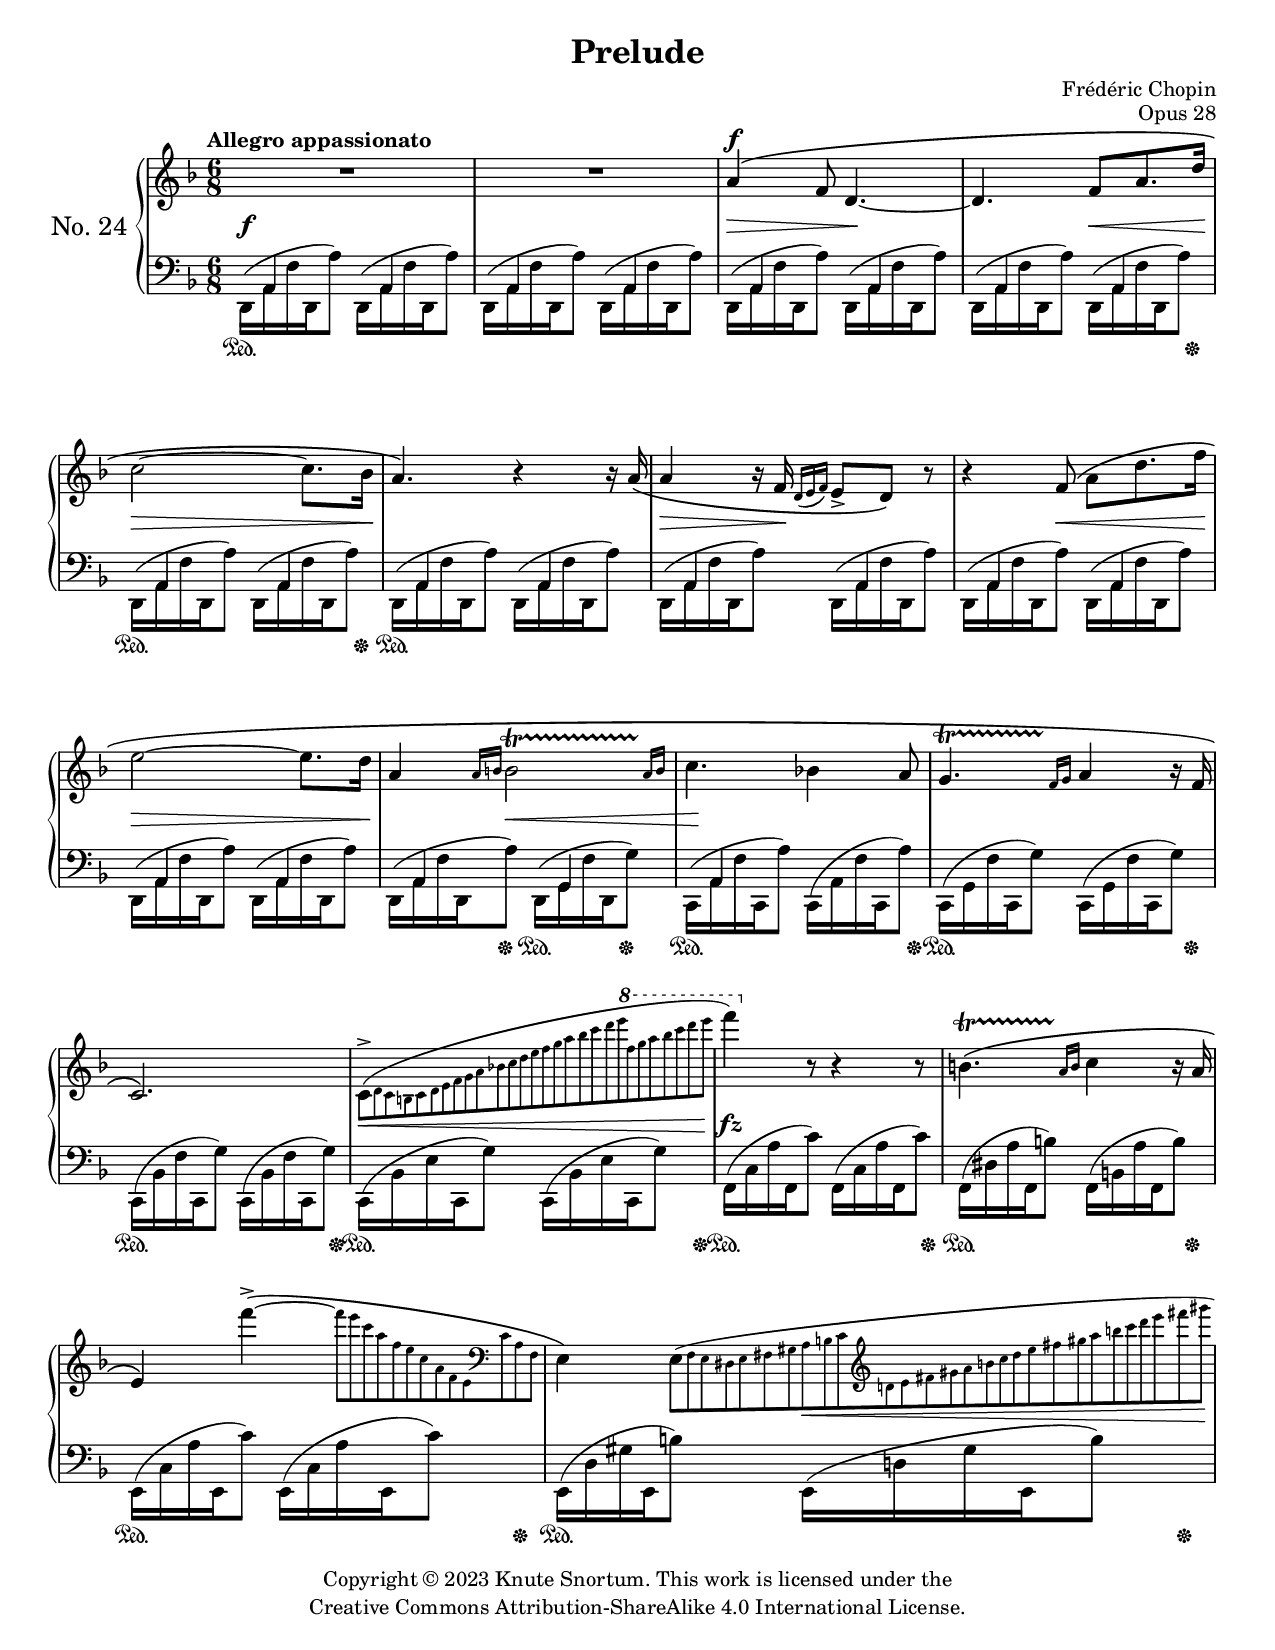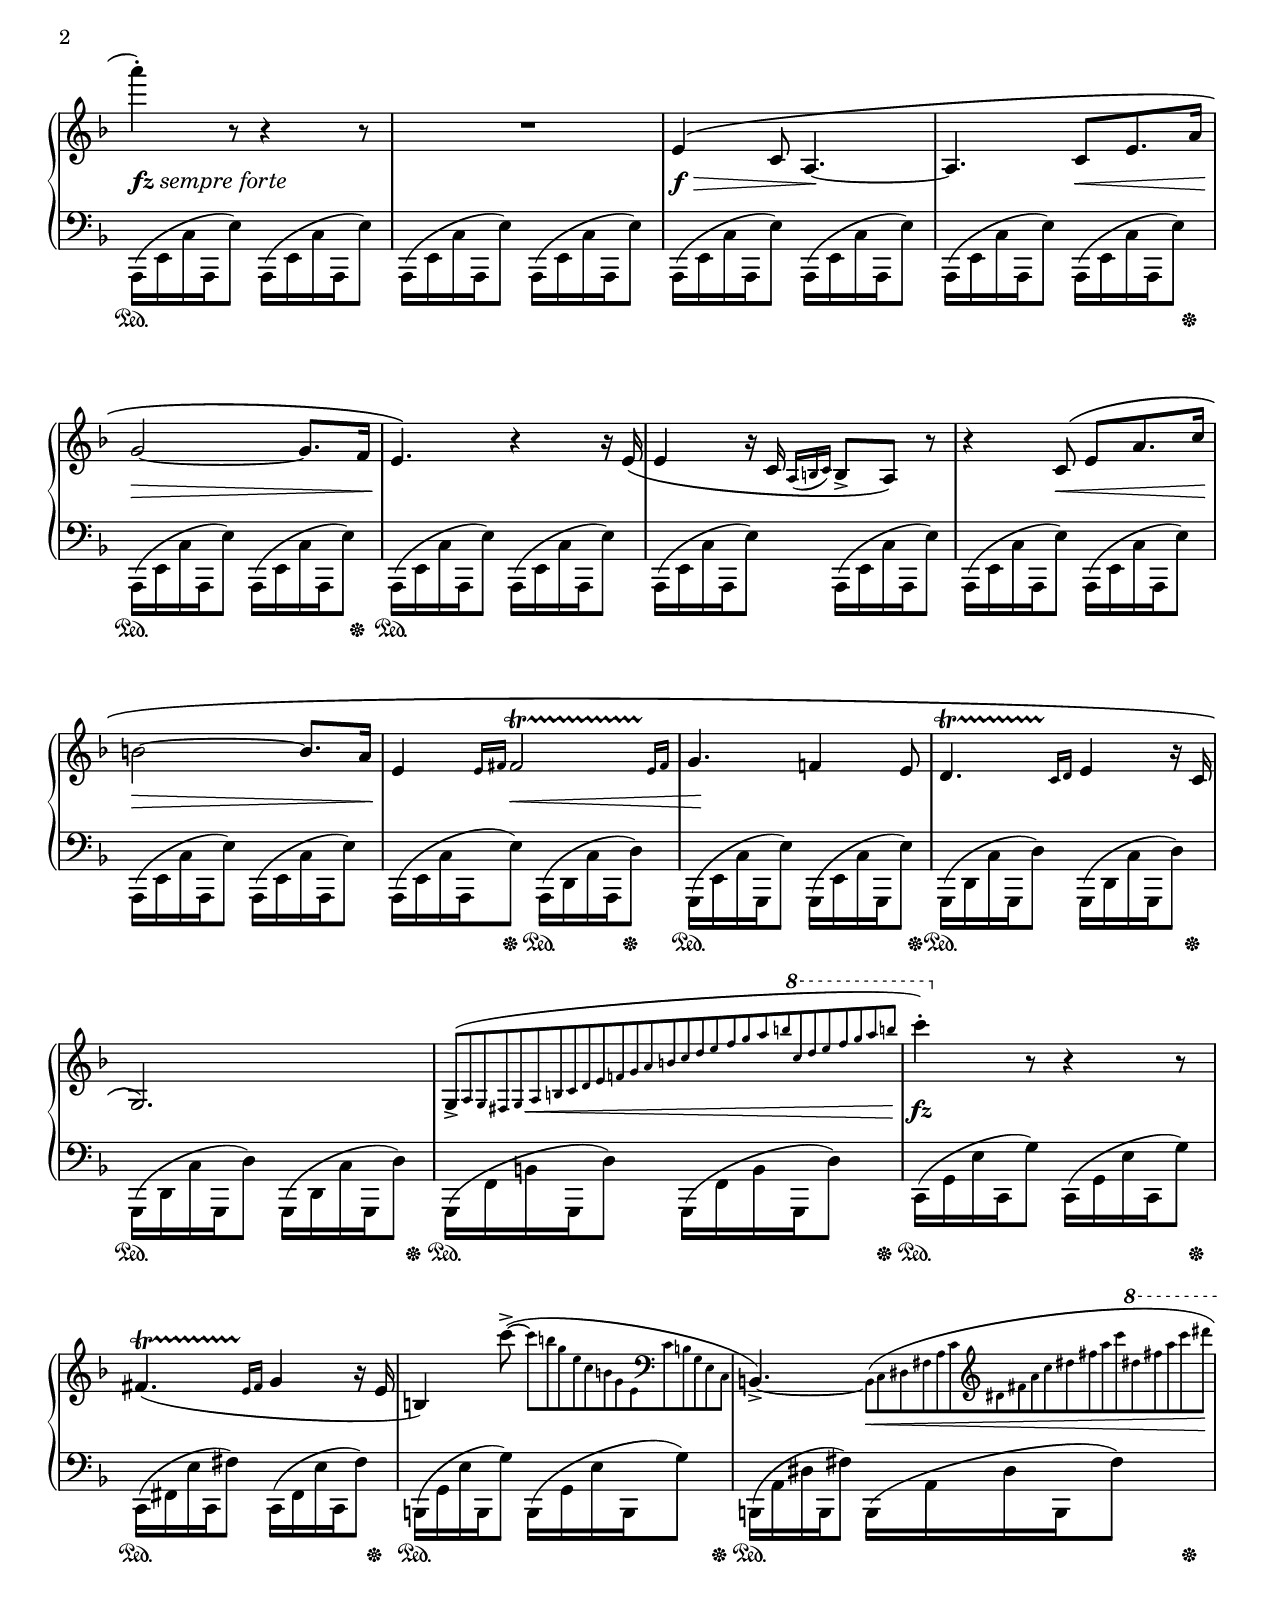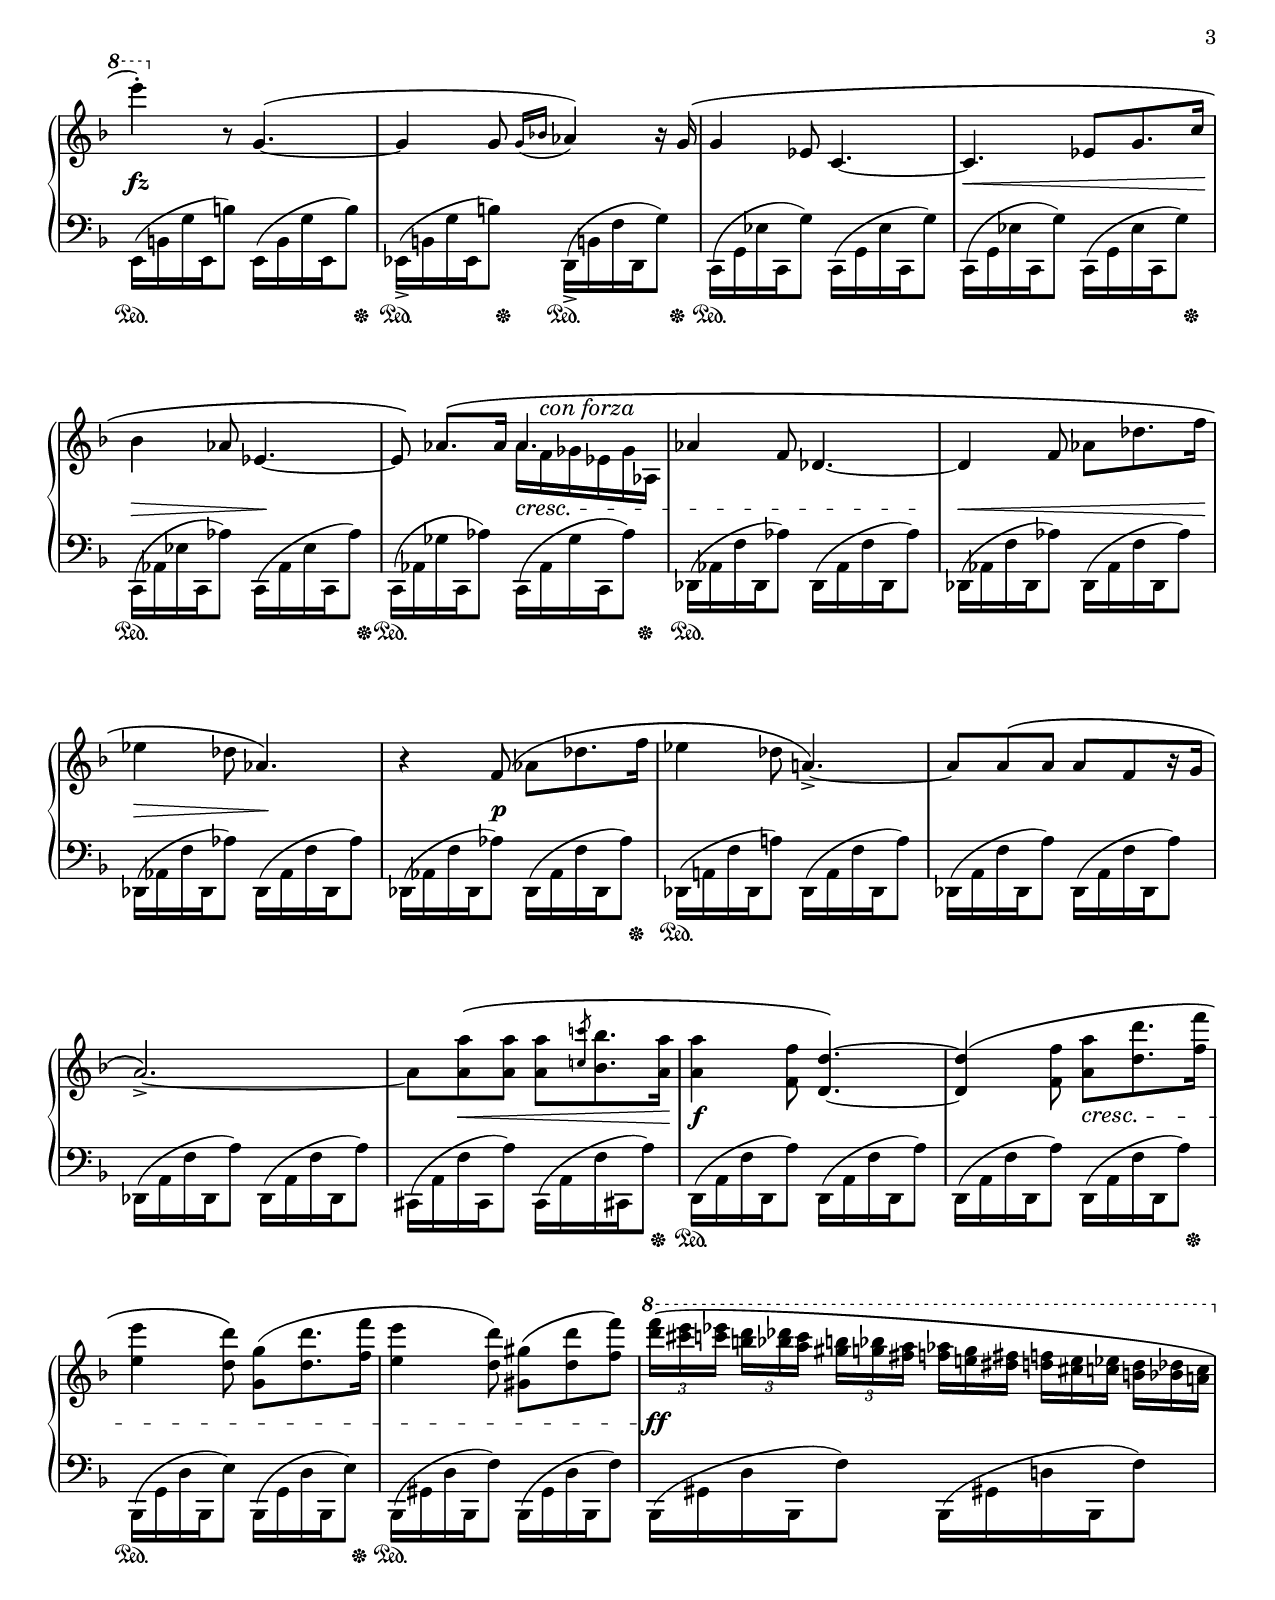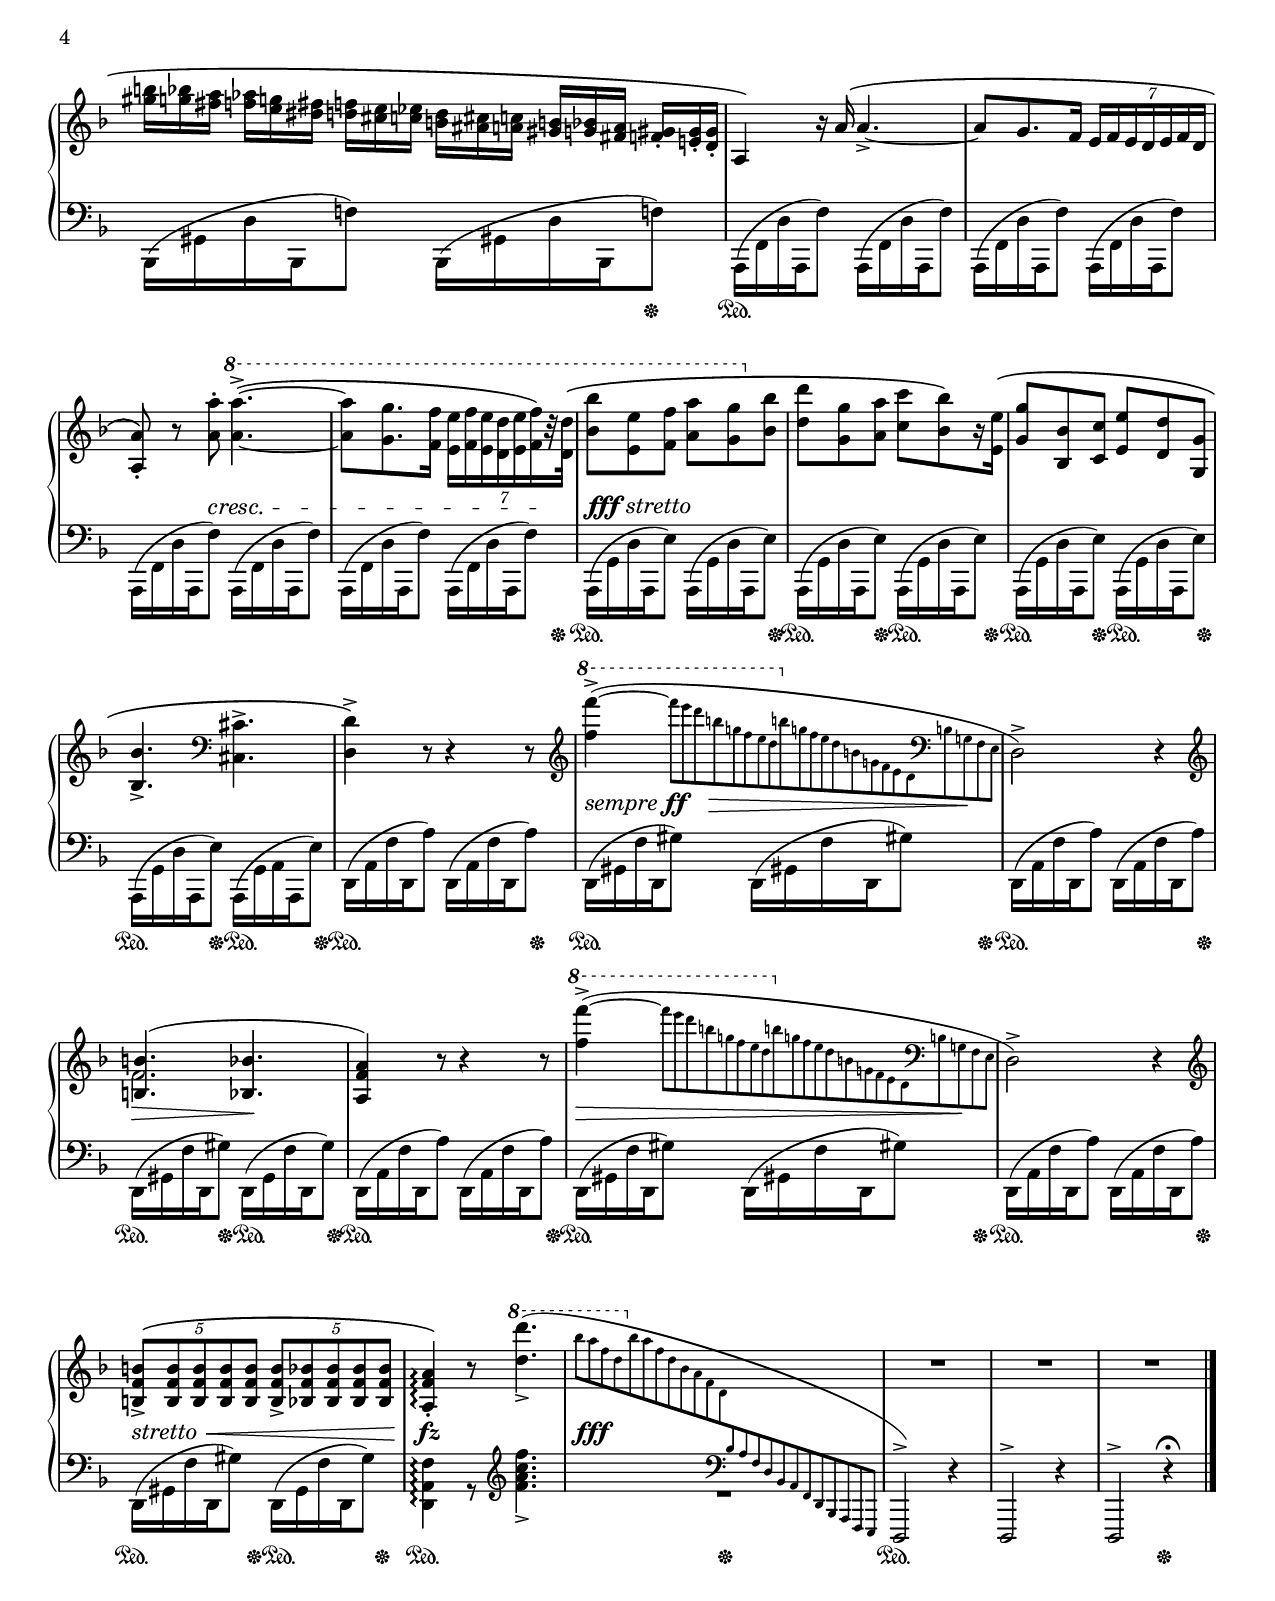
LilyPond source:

\version "2.24.0"

\include "includes/header-paper.ily"
%...+....1....+....2....+....3....+....4....+....5....+....6....+....7....+....

\version "2.22.2"
\language "english"

\include "global-variables.ily"

%%% Positions and shapes %%%

spA = \tweak positions #'(0 . 0) \etc
spB = \tweak positions #'(0 . 0) \etc
spC = \tweak positions #'(0 . 0) \etc
beamPositionsA = \tweak Beam.positions #'(-5.5 . -3) \etc
beamPositionsB = \tweak Beam.positions #'(-5 . -4) \etc
beamPositionsC = \tweak Beam.positions #'(3 . 6) \etc
beamPositionsD = \tweak Beam.positions #'(-3 . -5) \etc

slurShapeA = \shape #'(
                        ((0 . 0) (0 . 0) (0 . 0) (0 . 0))
                        ((0 . 0) (0 . 1.5) (0 . 1.5) (0 . 0.5))
                      ) \etc
slurShapeB = \shape #'(
                        ((0 . 0) (0 . 0) (0 . 0) (0 . 0))
                        ((0 . 0) (0 . 1.5) (0 . 2.5) (0 . 2.5))
                      ) \etc
slurShapeC = \shape #'((0 . 0) (0 . 0.75) (0 . 0) (0 . 0)) \etc
slurShapeD = \shape #'((0 . 0) (0 . 1) (0 . -3) (0 . -5)) \etc

%%% Music %%%

global = {
  \time 6/8
  \key d \minor
  \accidentalStyle piano
}

rightHand = \relative {
  \clef treble
  \global
  \set Score.tempoHideNote = ##t 
  \tempo "Allegro appassionato" 4. = 72
  \mergeDifferentlyDottedOn
  
  R2. * 2 |
  a'4\(^\f f8 d4.~ |
  d4. f8 a8. d16 |
  c2~ c8. bf16 |
  a4.\) r4 r16 a\( |
  a4 r16 f \grace { d16[( e f]) } e8-> d\) r |
  r4 f8-\slurShapeA \( a d8. f16 |
  
  \barNumberCheck 9
  e2~ e8. d16 |
  a4 \grace { a16[ b] } \trillInsideSlur \afterGrace 15/16 b2\startTrillSpan 
    { a16[\stopTrillSpan b] } |
  c4. bf4 a8 |
  \trillInsideSlur \afterGrace 15/16 g4.\startTrillSpan 
    { f16[\stopTrillSpan g] } a4 r16 f |
  c2.\) |
  \omit TupletBracket
  \omit TupletNumber
  \tuplet 28/6 {
    \magnifyMusic #2/3 {
      \once \normalsize c8->-\beamPositionsA[( d c b c d e f g a bf c d e f g
      a bf c d e \ottava 1 f g a bf c d e]
    }
  }
  f4) \ottava 0 r8 r4 r8 |
  \afterGrace 15/16 b,,,4.\(\startTrillSpan { a16[\stopTrillSpan b] } 
    c4 r16 a |
    
  \barNumberCheck 17
  e4\) f''4->\(~ \tuplet 13/2 { \magnifyMusic #2/3 { f8 e c a f e c a f e 
    \clef bass c a f } } |
  e4\) \tuplet 28/4 { \magnifyMusic #2/3 { \once \normalsize 
    e8(-\beamPositionsB[ f e ds e fs gs a b c \clef treble d e fs gs a b c d 
    e fs gs a b c d e fs gs]
  } } |
  a4-.) r8 r4 r8 |
  R2. |
  e,,4^\( c8 a4.~ |
  a4. c8 e8. a16 |
  g2~ g8. f16 |
  e4.\) r4 r16 e\( |
  
  \barNumberCheck 25
  e4 r16 c \grace { a16[( b c]) } b8-> a\) r |
  r4 c8-\slurShapeB \( e a8. c16 |
  b2~ b8. a16 |
  e4 \grace { e16[ fs] } \trillInsideSlur \afterGrace 15/16 fs2\startTrillSpan
    { e16[\stopTrillSpan fs] } |
  g4. f4 e8 |
  \trillInsideSlur \afterGrace 15/16 d4.\startTrillSpan 
    { c16[\stopTrillSpan d] } e4 r16 c |
  g2.\) |
  \tuplet 28/6 {
    \magnifyMusic #2/3 {
      \once \normalsize g8->-\beamPositionsC[( a g fs g a b c d e f g a b c 
      d e f g a b \ottava 1 c d e f g a b]
    }
  } |
  
  \barNumberCheck 33
  c4-.) \ottava 0 r8 r4 r8 |
  \afterGrace 15/16 fs,,,4._(\startTrillSpan { e16[\stopTrillSpan fs] } 
    g4 r16 e |
  b4) c''8->(~ \tuplet 13/3 { \magnifyMusic #2/3 {
    c8 b g e c b g e \clef bass c b g e c
  } } |
  b4.->)~ \tuplet 19/3 { \magnifyMusic #2/3 {
    b8( c ds fs a c \clef treble ds fs a c ds fs a c \ottava 1 ds fs a c ds
  } } |
  e4-.) \ottava 0 r8 g,,,4.^(~ |
  g4 g8 \appoggiatura { g16[ bf] } af4) r16 g\( |
  g4 ef8 c4.~ |
  c4. ef8 g8. c16 |
  
  \barNumberCheck 41
  bf4 af8 ef4.~ |
  ef8\)\noBeam af8.-\slurShapeC \( af16 
    << { af4. } \\ { af16 \textInsideSlur f^\conForza gf ef gf af, } >> |
  af'4 f8 df4.~ |
  df4 f8 af df8. f16 |
  ef4 df8 af4.\) |
  r4 f8\( af df8. f16 |
  ef4 df8 a4.->\)~ |
  a8 a^\( a a[ f r16 g] |
  
  \barNumberCheck 49
  a2.->\)~ |
  a8 <a a'>\( q q \slashedGrace { <c c'>8 } <bf bf'>8. <a a'>16 |
  q4 <f f'>8 <d d'>4.\)~ |
  q4\( <f f'>8 <a a'> <d d'>8. <f f'>16 |
  <e e'>4 <d d'>8\) <g, g'>( <d' d'>8. <f f'>16 |
  <e e'>4 <d d'>8) <gs, gs'>\( <d' d'> <f f'>\) |
  \undo \omit TupletNumber
  \tuplet 3/2 8 { 
    \ottava 1 <d'' f>16[\( <cs e> <c ef>] <b d>[ <bf df> <a c>]
    <gs b>[ <g bf> <fs a>] \omit TupletNumber <f af>[ <e g> <ds fs>] 
    <d f>[ <cs e> <c ef>] <b d>[ <bf df> <a c>] \ottava 0
  } |
  \tuplet 3/2 8 { 
    <gs b>[ <g bf> <fs a>] <f af>[ <e g> <ds fs>] <d f>[ <cs e> <c ef>] 
    <b d>[ <as cs> <a c>] <gs b>[ <g bf> <fs a>] <f gs>-.[ <e gs>-. <d gs>-.]
  } |
  
  \barNumberCheck 57
  a4\) r16 a'^\( a4.->~ |
  \undo \omit TupletNumber
  a8 g8. f16 \tuplet 7/6 { e16 f e d e f d } |
  <a a'>8-.\) r <a' a'>-. \ottava 1 <a' a'>4.->\(~ |
  q8 <g g'>8. <f f'>16 \tuplet 7/6 { \stemDown <e e'>16[ <f f'> <e e'> <d d'> 
    <e e'> <f f'>\) r32 <d d'>]\( \stemNeutral 
  } |
  <bf' bf'>8 <e, e'> <f f'> <a a'> <g g'> \ottava 0 <bf, bf'> |
  <d d'>8 <g, g'> <a a'> <c c'>[ <bf bf'>\) r16 <e, e'>]\( |
  <g g'>8 <bf, bf'> <c c'> <e e'> <d d'> <g, g'> |
  <bf bf'>4.-> \clef bass <cs, cs'>4.-> |
  
  \barNumberCheck 65
  <d d'>4->\) r8 r4 r8 \clef treble |
  \omit TupletNumber
  \ottava 1 <f''' f'>4->(~ \tuplet 22/4 { \magnifyMusic #2/3 {
    \beamPositionsD f'8 e d b g f e d \ottava 0 b g f e d b g! f e d 
    \clef bass b g f e
  } } |
  d2->) r4 \clef treble |
  <<
    { <b' b'>4.( <bf bf'> | <a f' a>4) \oneVoice r8 r4 r8 | }
    \\
    { f'2. | s2. | }
  >> 
  \ottava 1 <f'' f'>4->(~ \tuplet 22/4 { \magnifyMusic #2/3 {
    \beamPositionsD f'8 e d b g f e d \ottava 0 b g f e d b g! f e d 
    \clef bass b g f e
  } } |
  d2->) r4 \clef treble |
  \undo \omit TupletNumber
  \tuplet 5/3 4. { <b' f' b>8->^\( q q q q  q-> <bf f' bf> q q q } |
  <a f' a>4-.\)\arpeggio r8 \ottava 1 <d'' d'>4._>-\slurShapeD ( |
  \omit TupletNumber
  \tuplet 24/6 {
    \magnifyMusic #2/3 {
      bf'8[ a f d \ottava 0 bf a f d bf a f d \staffDown \clef bass bf a f d 
        bf a f d bf a f e] |
    }
  }
  d2^>) r4 |
  d2^> r4 |
  d2^> r4\fermata |
  \bar "|."
}

leftHandUpper = \relative {
  \voiceThree
  \repeat unfold 8 { s16 a,4 s16 s a4 s16 | }
  
  \barNumberCheck 9
  s16 a4 s16 s a4 s16 |
  s16 a4 s16 s g4 s16 |
  s16 a4 s16 s4. |
}

leftHandLower = \relative {
  \voiceFour
  \slurUp
  \repeat unfold 8 { d,16-\spA( a' f' d, a''8) d,,16-\spA( a' f' d, a''8) | }
  
  \barNumberCheck 9
  d,,16-\spA( a' f' d, a''8) d,,16-\spA( a' f' d, a''8) |
  d,,16-\spA( a' f' d, a''8) d,,16-\spB( g f' d, g'8) |
  c,,16-\spC( a' f' c, a''8) c,,16( a' f' c, a''8) |
  c,,16( g' f' c, g''8) c,,16( g' f' c, g''8) |
  c,,16( bf' f' c, g''8) c,,16( bf' f' c, g''8) |
  c,,16( bf' e c, g''8) c,,16( bf' e c, g''8) |
  f,16( c' a' f, c''8) f,,16( c' a' f, c''8) |
  f,,16( ds' a' f, b'8) f,16( b a' f, b'8) |
  
  \barNumberCheck 17
  e,,16( c' a' e, c''8) e,,16( c' a' e, c''8) |
  e,,16( d' gs e, b''8) e,,16( d' gs e, b''8) |
  \repeat unfold 6 { a,,16( e' c' a, e''8) a,,16( e' c' a, e''8) | }
  
  \barNumberCheck 25
  \repeat unfold 3 { a,,16( e' c' a, e''8) a,,16( e' c' a, e''8) | }
  a,,16( e' c' a, e''8) a,,16( d c' a, d'8) |
  g,,16( e' c' g, e''8) g,,16( e' c' g, e''8) |
  g,,16( d' c' g, d''8) g,,16( d' c' g, d''8) |
  g,,16( d' c' g, d''8) g,,16( d' c' g, d''8) |
  g,,16( f' b g, d''8) g,,16( f' b g, d''8) |
  
  \barNumberCheck 33
  c,16( g' e' c, g''8) c,,16( g' e' c, g''8) |
  c,,16( fs e' c, fs'8) c,16( fs e' c, fs'8) |
  b,,16( g' e' b, g''8) b,,16( g' e' b, g''8) |
  b,,16( a' ds b, fs''8) b,,16( a' ds b, fs''8) |
  e,16( b' g' e, b''8) e,,16( b' g' e, b''8) |
  ef,,16->( b' g' ef, b''8) d,,16->( b' f' d, g'8) |
  c,,16( g' ef' c, g''8) c,,16( g' ef' c, g''8) |
  c,,16( g' ef' c, g''8) c,,16( g' ef' c, g''8) |
  
  \barNumberCheck 41
  c,,16( af' ef' c, af''8) c,,16( af' ef' c, af''8) |
  c,,16( af' gf' c,, af''8) c,,16( af' gf' c,, af''8) |
  \repeat unfold 4 { df,,16( af' f' df, af''8) df,,16( af' f' df, af''8) | }
  \repeat unfold 2 { df,,16( a' f' df, a''8) df,,16( a' f' df, a''8) | }
  
  \barNumberCheck 49 
  df,,16( a' f' df, a''8) df,,16( a' f' df, a''8) |
  cs,,16( a' f' cs, a''8) cs,,16( a' f' cs, a''8) |
  d,,16( a' f' d, a''8) d,,16( a' f' d, a''8) |
  d,,16( a' f' d, a''8) d,,16( a' f' d, a''8) |
  bf,,16( g' d' bf, e'8) bf,16( g' d' bf, e'8) |
  \repeat unfold 3 { bf,16( gs' d' bf, f''8) bf,,16( gs' d' bf, f''8) | }
  
  \barNumberCheck 57
  \repeat unfold 4 { a,,16( f' d' a, f''8) a,,16( f' d' a, f''8) | }
  \repeat unfold 3 { a,,16( g' d' a, e''8) a,,16( g' d' a, e''8) | }
  a,,16( g' d' a, e''8) a,,16( g' a a, e''8) |
  
  \barNumberCheck 65
  d,16( a' f' d, a''8) d,,16( a' f' d, a''8) |
  d,,16( gs f' d, gs'8) d,16( gs f' d, gs'8) |
  d,16( a' f' d, a''8) d,,16( a' f' d, a''8) |
  d,,16( gs f' d, gs'8) d,16( gs f' d, gs'8) |
  d,16( a' f' d, a''8) d,,16( a' f' d, a''8) |
  d,,16( gs f' d, gs'8) d,16( gs f' d, gs'8) |
  d,16( a' f' d, a''8) d,,16( a' f' d, a''8) |
  d,,16( gs f' d, gs'8) d,16( gs f' d, gs'8) |
  
  \barNumberCheck 73
  <d, a' f'>4\arpeggio r8 \clef treble <f'' a c f>4.-> |
  R2. |
  \override MultiMeasureRest.Y-offset = 0
  \staffUp R2. * 3 |
}

leftHand = <<
  \clef bass
  \global
  \new Voice \leftHandUpper
  \new Voice \leftHandLower
>>

dynamics = {
  \override TextScript.Y-offset = -0.5
  s2.\f |
  s2. |
  s4.\> s\! |
  s4. s\< |
  s2.\> |
  s2.\! |
  s4\> s16 s\! s4. |
  s4 s8\< s4. |
  
  \barNumberCheck 9
  s2.\> |
  s4\! \once \override Hairpin.to-barline = ##f s8\< s4. |
  s4.\! s |
  s2. * 2 |
  s2.\< |
  s2.\!\fz |
  s2. |
  
  \barNumberCheck 17
  s2. |
  s4. s4.\< |
  s2.\!^\fzSempreForte |
  s2. |
  s4.\f\> s\! |
  s4. s\< |
  s2.\> |
  s2.\! |
  
  \barNumberCheck 25
  s2. |
  s4 s8\< s4. |
  s2.\> |
  s4\! \once \override Hairpin.to-barline = ##f s8\< s4. |
  s2.\! |
  s2. * 2 |
  s8 s4\< s4. |
  
  \barNumberCheck 33
  s2.\fz |
  s2. * 2 |
  s4. s\< |
  s2.\fz |
  s2. * 2 |
  s2.\< |
  
  \barNumberCheck 41
  s4.\> s\! 
  s4. s\cresc |
  s2 s8. s16\! |
  s2.\< |
  s4.\> s\! |
  s4 s8\p s4. |
  s2. * 2 |
  
  \barNumberCheck 49
  s2. |
  s8 s4\< s4. |
  s2.\f |
  s4. s\cresc |
  s2. * 2 |
  s2.\ff |
  s2. |
  
  \barNumberCheck 57
  s2. * 2 |
  s4 s8\cresc s4. |
  s2 s8. s16\! |
  s2.^\fffStretto |
  s2. * 3 |
  
  \barNumberCheck 65
  s2. |
  s4^\sempreFF s16 s\> s4 s16 s\! |
  s2. |
  s4.\> s\! |
  s2. |
  s4.\> s4 s16 s\! |
  s2. |
  s8.^\stretto s\< s4. |
  
  \barNumberCheck 73
  s2.\fz |
  s2.-\tweak X-offset 0 \fff |
  s2. * 3 |
}

pedal = {
  s2.\sustainOn |
  s2. * 2 |
  s2 s8. s16\sustainOff |
  s2\sustainOn s8. s16\sustainOff |
  s2.\sustainOn |
  s2. * 2 |
  
  \barNumberCheck 9
  s2. |
  s4 s8\sustainOff s4\sustainOn s8\sustainOff |
  \repeat unfold 3 { s2\sustainOn s8. s16\sustainOff | }
  s2\sustainOn s8.. s32\sustainOff |
  s2\sustainOn s8. s16\sustainOff |
  s2\sustainOn s8. s16\sustainOff |
  
  \barNumberCheck 17
  s2\sustainOn s8.. s32\sustainOff |
  s2\sustainOn s8.. s32\sustainOff |
  s2.\sustainOn |
  s2. * 2 |
  s2 s8. s16\sustainOff |
  s2\sustainOn s8. s16\sustainOff |
  s2.\sustainOn |
  
  \barNumberCheck 25
  s2. * 3 |
  s4 s8\sustainOff s4\sustainOn s8\sustainOff |
  \repeat unfold 3 { s2\sustainOn s8. s16\sustainOff | }
  s2\sustainOn s8.. s32\sustainOff |
  
  \barNumberCheck 33
  s2\sustainOn s8. s16\sustainOff |
  s2\sustainOn s8. s16\sustainOff |
  s2\sustainOn s8.. s32\sustainOff |
  s2\sustainOn s8.. s32\sustainOff |
  s2\sustainOn s8. s16\sustainOff |
  s4\sustainOn s16 s\sustainOff s4\sustainOn s16 s\sustainOff |
  s2.\sustainOn |
  s2 s8. s16\sustainOff |
  
  \barNumberCheck 41
  s2\sustainOn s8. s16\sustainOff |
  s2\sustainOn s8. s16\sustainOff |
  s2.\sustainOn |
  s2. * 2 |
  s2 s8. s16\sustainOff |
  s2.\sustainOn |
  s2. |
  
  \barNumberCheck 49
  s2. |
  s2 s8. s16\sustainOff |
  s2.\sustainOn |
  s2 s8. s16\sustainOff |
  s2\sustainOn s8. s16\sustainOff |
  s2.\sustainOn |
  s2. |
  s2 s8 s\sustainOff |
  
  \barNumberCheck 57
  s2.\sustainOn |
  s2. * 2 |
  s2 s8. s32 s\sustainOff |
  s2\sustainOn s8. s16\sustainOff |
  \repeat unfold 3 { s4.\sustainOn s4\sustainOff\sustainOn s16 s\sustainOff | }
  
  \barNumberCheck 65
  s2\sustainOn s8. s16\sustainOff |
  s2\sustainOn s8.. s32\sustainOff |
  s2\sustainOn s8. s16\sustainOff |
  s4.\sustainOn s4\sustainOff\sustainOn s16 s\sustainOff |
  s2\sustainOn s8. s16\sustainOff |
  s2\sustainOn s8.. s32\sustainOff |
  s2\sustainOn s8. s16\sustainOff |
  s4.\sustainOn s4\sustainOff\sustainOn s16 s\sustainOff |
  
  \barNumberCheck 73
  s2.\sustainOn |
  s4. s\sustainOff |
  s2.\sustainOn |
  s2. |
  s2 s4\sustainOff |
}

preludeTwentyFourMusic = \score { 
  \keepWithTag #'layout
  \new PianoStaff \with { 
    instrumentName = \markup \huge "No. 24"
  } <<
    \new Staff = "upper" \rightHand
    \new Dynamics \dynamics
    \new Staff = "lower" \leftHand
    \new Dynamics \pedal
  >>
  \layout {}
}

preludeTwentyFourMidi = \book {
  \bookOutputName "prelude-op28-no24"
  \score { 
    \keepWithTag #'midi
    <<
      \new Staff = "upper" << \rightHand \dynamics \pedal >> 
      \new Staff = "lower" << \leftHand \dynamics \pedal >> 
    >>
    \midi {}
  }
}


\header {
  title = "Prelude"
  opus = "Opus 28"
  composer = "Frédéric Chopin"
}

\paper {
  two-sided = ##f
}

\preludeTwentyFourMusic
\preludeTwentyFourMidi
